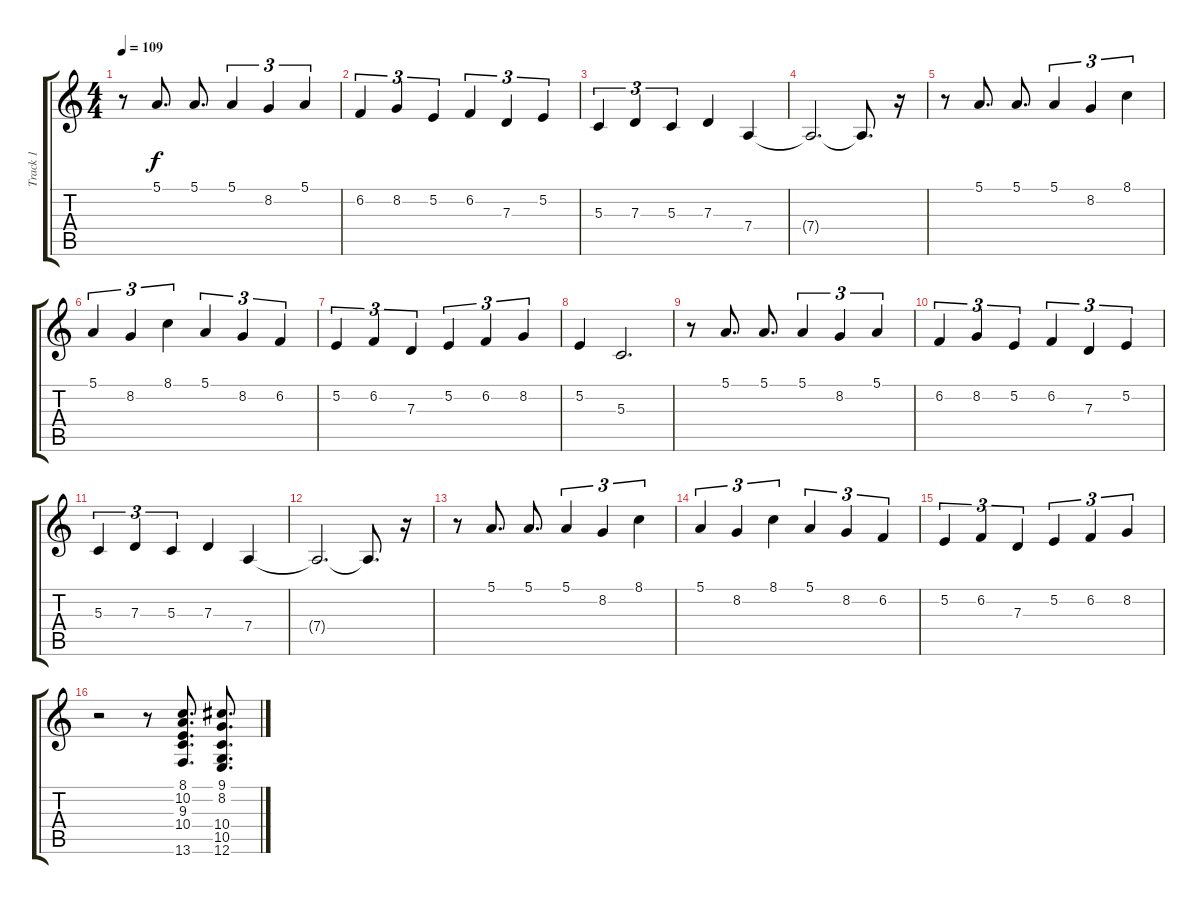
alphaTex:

\track ("Track 1" "Track 1") {instrument stringensemble1}
\staff {score tabs}
\tuning (E4 B3 G3 D3 A2 E2) {hide}
\ts (4 4)
\tempo 109
\clef g2
\ks c
r.8{dy f} 5.1.8{d} 5.1.8{d} 5.1.4{tu (3 2)} 8.2.4{tu (3 2)} 5.1.4{tu (3 2)} |
6.2.4{tu (3 2)} 8.2.4{tu (3 2)} 5.2.4{tu (3 2)} 6.2.4{tu (3 2)} 7.3.4{tu (3 2)} 5.2.4{tu (3 2)} |
5.3.4{tu (3 2)} 7.3.4{tu (3 2)} 5.3.4{tu (3 2)} 7.3.4 7.4.4 |
7.4{t}.2{d} 7.4{t}.8{d} r.16 |
r.8 5.1.8{d} 5.1.8{d} 5.1.4{tu (3 2)} 8.2.4{tu (3 2)} 8.1.4{tu (3 2)} |
5.1.4{tu (3 2)} 8.2.4{tu (3 2)} 8.1.4{tu (3 2)} 5.1.4{tu (3 2)} 8.2.4{tu (3 2)} 6.2.4{tu (3 2)} |
5.2.4{tu (3 2)} 6.2.4{tu (3 2)} 7.3.4{tu (3 2)} 5.2.4{tu (3 2)} 6.2.4{tu (3 2)} 8.2.4{tu (3 2)} |
5.2.4 5.3.2{d} |
r.8 5.1.8{d} 5.1.8{d} 5.1.4{tu (3 2)} 8.2.4{tu (3 2)} 5.1.4{tu (3 2)} |
6.2.4{tu (3 2)} 8.2.4{tu (3 2)} 5.2.4{tu (3 2)} 6.2.4{tu (3 2)} 7.3.4{tu (3 2)} 5.2.4{tu (3 2)} |
5.3.4{tu (3 2)} 7.3.4{tu (3 2)} 5.3.4{tu (3 2)} 7.3.4 7.4.4 |
7.4{t}.2{d} 7.4{t}.8{d} r.16 |
r.8 5.1.8{d} 5.1.8{d} 5.1.4{tu (3 2)} 8.2.4{tu (3 2)} 8.1.4{tu (3 2)} |
5.1.4{tu (3 2)} 8.2.4{tu (3 2)} 8.1.4{tu (3 2)} 5.1.4{tu (3 2)} 8.2.4{tu (3 2)} 6.2.4{tu (3 2)} |
5.2.4{tu (3 2)} 6.2.4{tu (3 2)} 7.3.4{tu (3 2)} 5.2.4{tu (3 2)} 6.2.4{tu (3 2)} 8.2.4{tu (3 2)} |
r.2 r.8 (8.1 10.2 9.3 10.4 13.6).8{d} (9.1 8.2 10.4 10.5 12.6).8{d}
